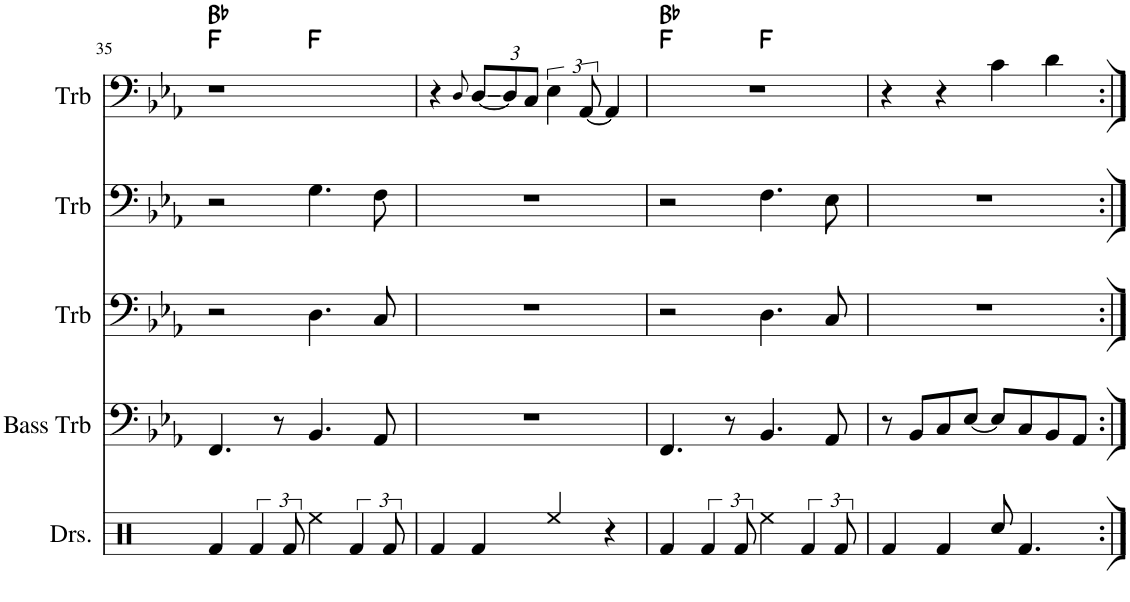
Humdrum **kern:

**kern	**kern	**kern	**kern	**kern	**harte
*part5	*part4	*part3	*part2	*part1	*part1
*staff5	*staff4	*staff3	*staff2	*staff1	*
*I"Drums	*I"Bass Trb	*I"Trb	*I"Trb	*I"Trb	*
*I'Drs.	*I'Bass Trb	*I'Trb	*I'Trb	*I'Trb	*
!!LO:PB:g=z
*clefX	*clefF4	*clefF4	*clefF4	*clefF4	*
*k[b-e-a-]	*k[b-e-a-]	*k[b-e-a-]	*k[b-e-a-]	*k[b-e-a-]	*
*M4/4	*M4/4	*M4/4	*M4/4	*M6/4	*
=35	=35	=35	=35	=35	=35
*	*	*	*	*^	*
4Rf/	4.FF/	2r	2r	1.r	2ryy	F:maj Bb:maj
6Rf/	.	.	.	.	.	.
.	8r	.	.	.	.	.
12Rf/	.	.	.	.	.	.
4Ree\	4.BB-/	4.D\	4.G\	.	1ryy	F:maj
6Rf/	.	.	.	.	.	.
.	8AA-/	8C/	8F\	.	.	.
12Rf/	.	.	.	.	.	.
2ryy	2ryy	2ryy	2ryy	.	.	.
*	*	*	*	*v	*v	*
=36	=36	=36	=36	=36	=36
4Rf/	1r	1r	1r	4r	.
.	.	.	.	8qD/	.
*	*	*	*	*Xbrackettup	*
4Rf/	.	.	.	[12D/L	.
.	.	.	.	12D/]	.
.	.	.	.	12C/J	.
*	*	*	*	*brackettup	*
4Ree/	.	.	.	6E-\	.
.	.	.	.	[12AA-/	.
4r	.	.	.	4AA-/]	.
=37	=37	=37	=37	=37	=37
*	*	*	*	*^	*
4Rf/	4.FF/	2r	2r	1.r	2ryy	F:maj Bb:maj
6Rf/	.	.	.	.	.	.
.	8r	.	.	.	.	.
12Rf/	.	.	.	.	.	.
4Ree\	4.BB-/	4.D\	4.F\	.	1ryy	F:maj
6Rf/	.	.	.	.	.	.
.	8AA-/	8C/	8E-\	.	.	.
12Rf/	.	.	.	.	.	.
2ryy	2ryy	2ryy	2ryy	.	.	.
*	*	*	*	*v	*v	*
=38	=38	=38	=38	=38	=38
4Rf/	8r	1r	1r	4r	.
.	8BB-/L	.	.	.	.
4Rf/	8C/	.	.	4r	.
.	[8E-/J	.	.	.	.
8Rcc/	8E-/L]	.	.	4c\	.
4.Rf/	8C/	.	.	.	.
.	8BB-/	.	.	4d\	.
.	8AA-/J	.	.	.	.
=:|!	=:|!	=:|!	=:|!	=:|!	=:|!
*-	*-	*-	*-	*-	*-
